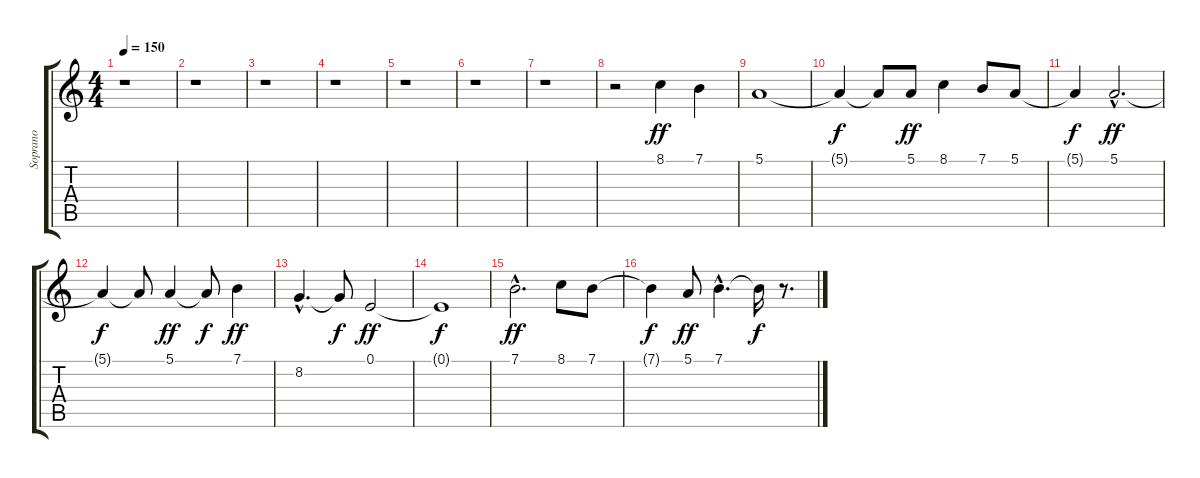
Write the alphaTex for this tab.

\track ("Soprano" "Soprano") {instrument choiraahs}
\staff {score tabs}
\tuning (E4 B3 G3 D3 A2 E2) {hide}
\ts (4 4)
\tempo 150
\clef g2
\ks c
r.1{dy f} |
r.1 |
r.1 |
r.1 |
r.1 |
r.1 |
r.1 |
r.2 8.1.4{dy ff} 7.1.4 |
5.1.1 |
5.1{t}.4{dy f} 5.1{t}.8 5.1.8{dy ff} 8.1.4 7.1.8 5.1.8 |
5.1{t}.4{dy f} 5.1{hac}.2{d dy ff} |
5.1{t}.4{dy f} 5.1{t}.8 5.1.4{dy ff} 5.1{t}.8{dy f} 7.1.4{dy ff} |
8.2{hac}.4{d} 8.2{t}.8{dy f} 0.1.2{dy ff} |
0.1{t}.1{dy f} |
7.1{hac}.2{d dy ff} 8.1.8 7.1.8 |
7.1{t}.4{dy f} 5.1.8{dy ff} 7.1{hac}.4{d} 7.1{t}.16{dy f} r.8{d}
